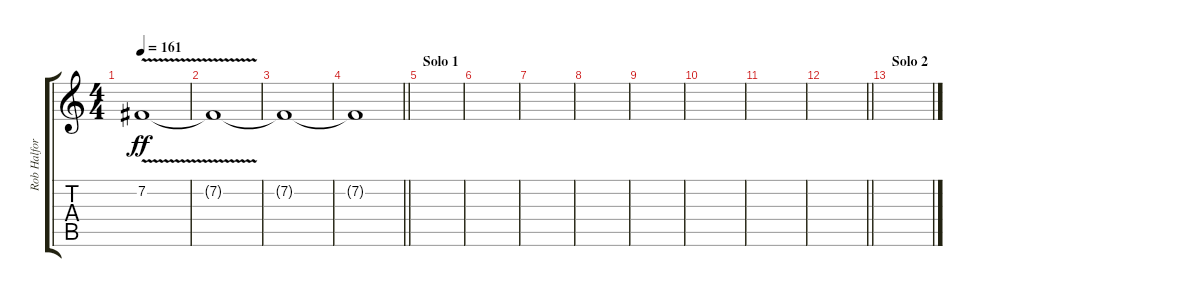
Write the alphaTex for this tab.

\track ("Rob Halford" "Rob Halfor") {instrument violin}
\staff {score tabs}
\tuning (E4 B3 G3 D3 A2 E2) {hide}
\ts (4 4)
\tempo 161
\clef g2
\ks c
7.2{v}.1{dy ff} |
7.2{t}.1 |
7.2{t}.1 |
\barLineRight lightlight
7.2{t}.1 |
\section ("" "Solo 1")
|
|
|
|
|
|
|
\barLineRight lightlight
|
\section ("" "Solo 2")
